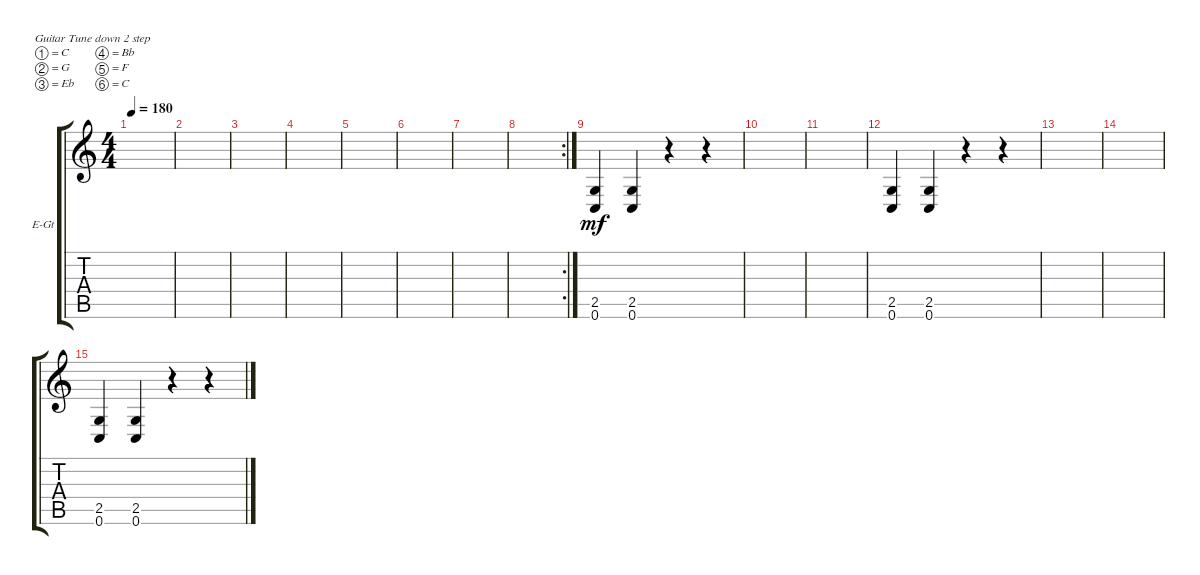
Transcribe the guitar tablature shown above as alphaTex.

\defaultSystemsLayout 4
\bracketExtendMode groupsimilarinstruments
\firstSystemTrackNameOrientation horizontal
\otherSystemsTrackNameOrientation horizontal
\track ("Lead" "E-Gt") {instrument distortionguitar}
\staff {score tabs}
\tuning (C4 G3 Eb3 Bb2 F2 C2)
\ts (4 4)
\tempo 180
\clef g2
\ks c
|
|
|
|
|
|
|
\rc 2
|
(0.6 2.5).4{dy mf} (2.5 0.6).4 r.4 r.4 |
|
|
(0.6 2.5).4 (2.5 0.6).4 r.4 r.4 |
|
|
(0.6 2.5).4 (2.5 0.6).4 r.4 r.4
